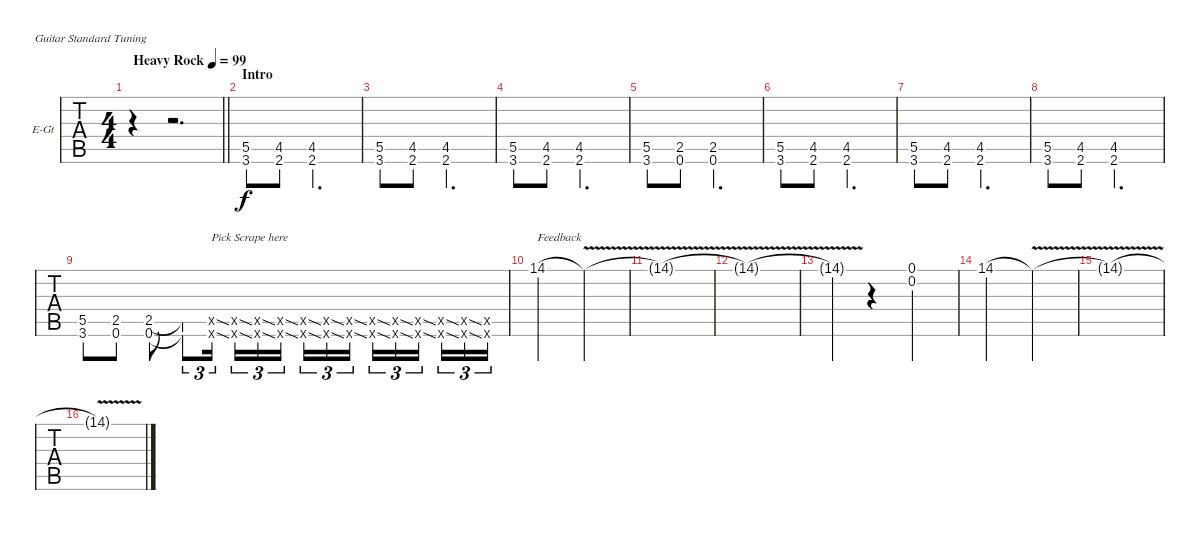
\bracketExtendMode groupsimilarinstruments
\firstSystemTrackNameOrientation horizontal
\otherSystemsTrackNameOrientation horizontal
\track ("Guitar 02" "E-Gt") {instrument overdrivenguitar}
\staff {tabs}
\tuning (E4 B3 G3 D3 A2 E2)
\ts (4 4)
\beaming (8 2 2 2 2)
\tempo (99 "Heavy Rock")
\clef g2
\barLineRight lightlight
\ks c
r.4{dy f instrument overdrivenguitar} r.2{d} |
\section ("" "Intro")
(5.5 3.6).8 (4.5{st} 2.6{st}).8 (4.5 2.6).2{d} |
(5.5 3.6).8 (4.5{st} 2.6{st}).8 (4.5 2.6).2{d} |
(5.5 3.6).8 (4.5{st} 2.6{st}).8 (4.5 2.6).2{d} |
(5.5 3.6).8 (2.5{st} 0.6{st}).8 (2.5 0.6).2{d} |
(5.5 3.6).8 (4.5{st} 2.6{st}).8 (4.5 2.6).2{d} |
(5.5 3.6).8 (4.5{st} 2.6{st}).8 (4.5 2.6).2{d} |
(5.5 3.6).8 (4.5{st} 2.6{st}).8 (4.5 2.6).2{d} |
(5.5 3.6).8 (2.5{st} 0.6{st}).8 (2.5 0.6).8 (2.5{t} 0.6{t}).8{tu (3 2)} (14.5{ss x} 14.6{ss x}).16{tu (3 2) txt "Pick Scrape here"} (13.5{ss x} 13.6{ss x}).16{tu (3 2)} (12.5{ss x} 12.6{ss x}).16{tu (3 2)} (11.5{ss x} 11.6{ss x}).16{tu (3 2)} (10.5{ss x} 10.6{ss x}).16{tu (3 2)} (9.5{ss x} 9.6{ss x}).16{tu (3 2)} (8.5{ss x} 8.6{ss x}).16{tu (3 2)} (7.5{ss x} 7.6{ss x}).16{tu (3 2)} (6.5{ss x} 6.6{ss x}).16{tu (3 2)} (5.5{ss x} 5.6{ss x}).16{tu (3 2)} (4.5{ss x} 4.6{ss x}).16{tu (3 2)} (3.5{ss x} 3.6{ss x}).16{tu (3 2)} (2.5{x} 2.6{x}).16{tu (3 2)} |
14.1.2{txt "Feedback"} 14.1{v t}.2 |
14.1{v t}.1 |
14.1{v t}.1 |
14.1{v t}.4 r.4 (0.1 0.2).2 |
14.1.2 14.1{v t}.2 |
14.1{v t}.1 |
14.1{v t}.1
